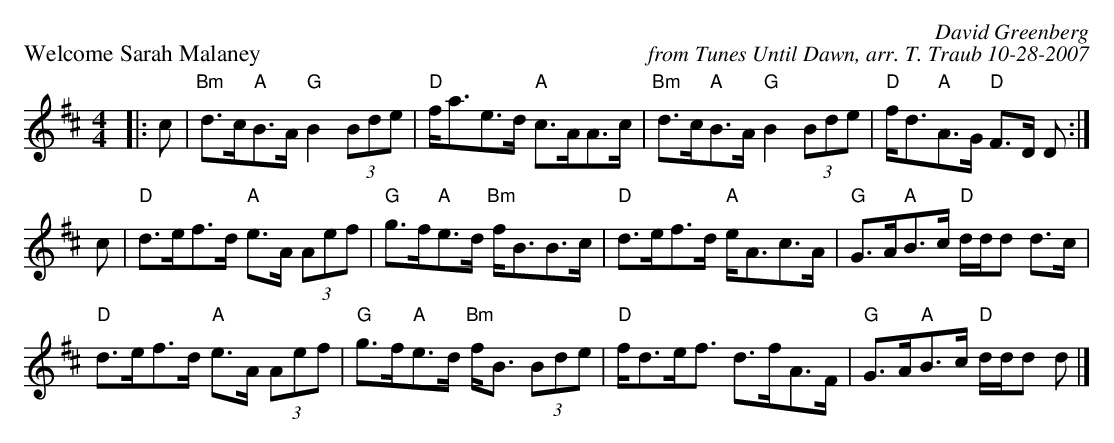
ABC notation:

X:1
P: Welcome Sarah Malaney
C: David Greenberg
C: from Tunes Until Dawn, arr. T. Traub 10-28-2007
M: 4/4
L: 1/8
K: D
|: c|"Bm"d>c"A"B>A "G"B2 (3Bde|"D"f<ae>d "A"c>AA>c|"Bm"d>c"A"B>A "G"B2 (3Bde|"D"f<d"A"A>G "D"F>D D :|
c|"D"d>ef>d "A"e>A (3Aef|"G"g>f"A"e>d "Bm"f<BB>c|"D"d>ef>d "A"e<Ac>A|"G"G>A"A"B>c "D"d/d/d d>c|
"D"d>ef>d "A"e>A (3Aef|"G"g>f"A"e>d "Bm"f<B (3Bde|"D"f<de<f d>fA>F|"G"G>A"A"B>c "D"d/d/d d |]
